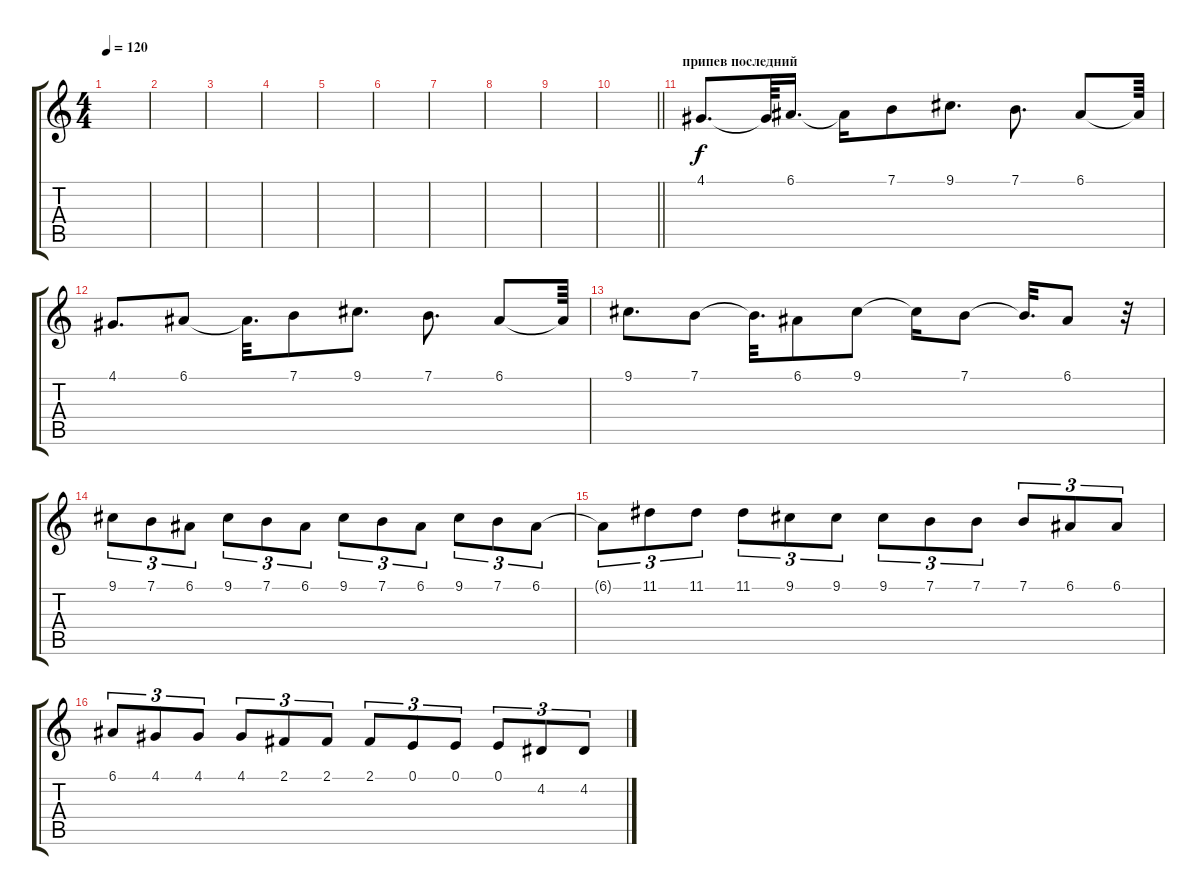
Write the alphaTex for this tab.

\track "" {instrument viola}
\staff {score tabs}
\tuning (E4 B3 G3 D3 A2 E2) {hide}
\ts (4 4)
\tempo 120
\clef g2
\ks c
|
|
|
|
|
|
|
|
|
\barLineRight lightlight
|
\section ("" "припев последний")
4.1.8{d} 4.1{t}.64 6.1.16{d} 6.1{t}.16 7.1.8 9.1.8{d} 7.1.8{d} 6.1.8 6.1{t}.64 |
4.1.8{d} 6.1.8 6.1{t}.32{d} 7.1.8 9.1.8{d} 7.1.8{d} 6.1.8 6.1{t}.64 |
9.1.8{d} 7.1.8 7.1{t}.32{d} 6.1.8 9.1.8 9.1{t}.16 7.1.8 7.1{t}.32{d} 6.1.8 r.32 |
9.1.8{tu (3 2)} 7.1.8{tu (3 2)} 6.1.8{tu (3 2)} 9.1.8{tu (3 2)} 7.1.8{tu (3 2)} 6.1.8{tu (3 2)} 9.1.8{tu (3 2)} 7.1.8{tu (3 2)} 6.1.8{tu (3 2)} 9.1.8{tu (3 2)} 7.1.8{tu (3 2)} 6.1.8{tu (3 2)} |
6.1{t}.8{tu (3 2)} 11.1.8{tu (3 2)} 11.1.8{tu (3 2)} 11.1.8{tu (3 2)} 9.1.8{tu (3 2)} 9.1.8{tu (3 2)} 9.1.8{tu (3 2)} 7.1.8{tu (3 2)} 7.1.8{tu (3 2)} 7.1.8{tu (3 2)} 6.1.8{tu (3 2)} 6.1.8{tu (3 2)} |
6.1.8{tu (3 2)} 4.1.8{tu (3 2)} 4.1.8{tu (3 2)} 4.1.8{tu (3 2)} 2.1.8{tu (3 2)} 2.1.8{tu (3 2)} 2.1.8{tu (3 2)} 0.1.8{tu (3 2)} 0.1.8{tu (3 2)} 0.1.8{tu (3 2)} 4.2.8{tu (3 2)} 4.2.8{tu (3 2)}
